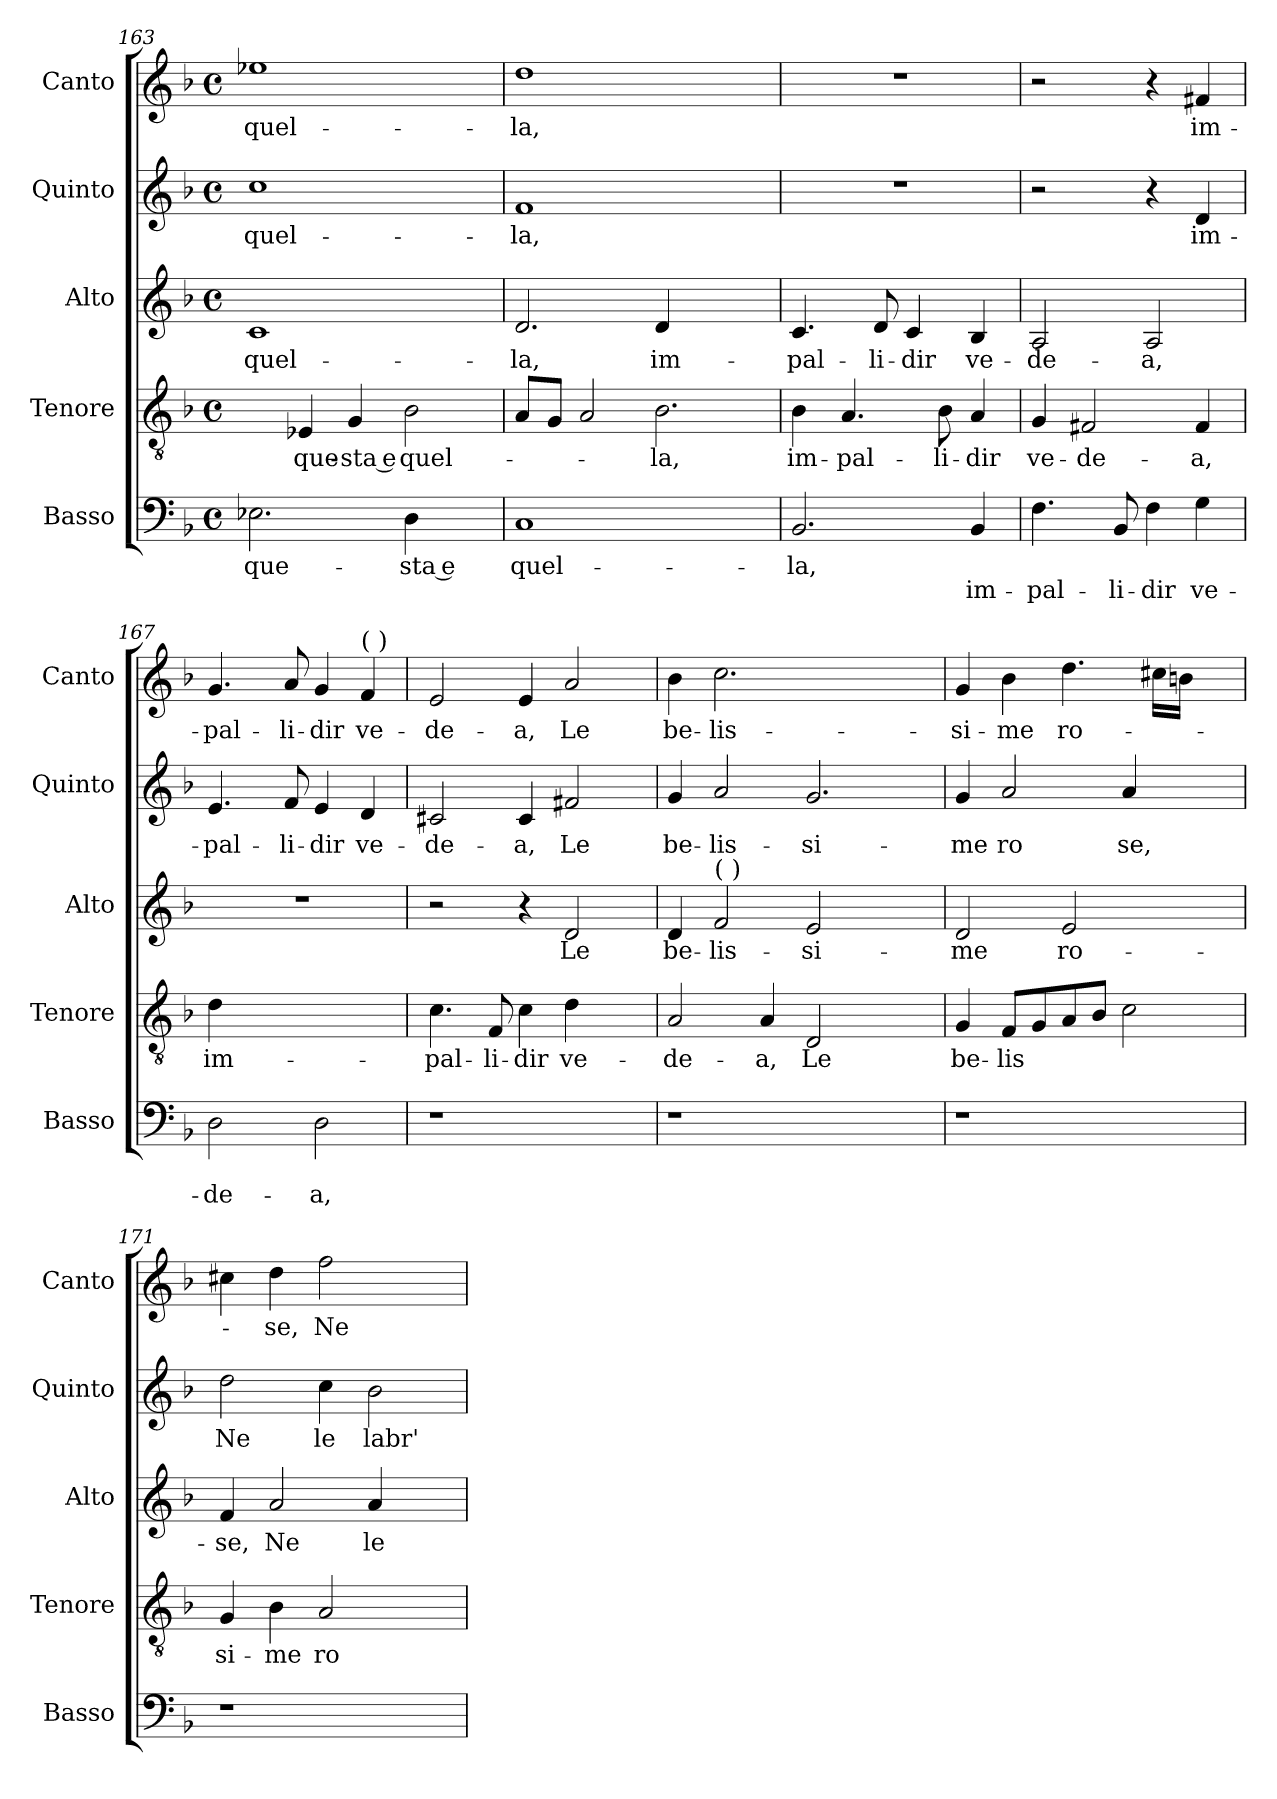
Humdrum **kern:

**kern	**text	**text	**kern	**text	**kern	**text	**kern	**text	**kern	**text
*part5	*part5	*part5	*part4	*part4	*part3	*part3	*part2	*part2	*part1	*part1
*staff5	*staff5	*staff5	*staff4	*staff4	*staff3	*staff3	*staff2	*staff2	*staff1	*staff1
*I"Basso	*	*	*I"Tenore	*	*I"Alto	*	*I"Quinto	*	*I"Canto	*
*I'Basso	*	*	*I'Tenore	*	*I'Alto	*	*I'Quinto	*	*I'Canto	*
!!LO:PB:g=z
*clefF4	*	*	*clefGv2	*	*clefG2	*	*clefG2	*	*clefG2	*
*k[b-]	*	*	*k[b-]	*	*k[b-]	*	*k[b-]	*	*k[b-]	*
*F:	*	*	*F:	*	*F:	*	*F:	*	*F:	*
*M4/4	*	*	*M4/4	*	*M4/4	*	*M4/4	*	*M4/4	*
*met(c)	*	*	*met(c)	*	*met(c)	*	*met(c)	*	*met(c)	*
=163	=163	=163	=163	=163	=163	=163	=163	=163	=163	=163
!	!LO:LY:b	!	!	!LO:LY:b	!	!LO:LY:b	!	!LO:LY:b	!	!LO:LY:b
2.E-X\	que-	.	4G/yy]	__	1c	quel-	1cc	quel-	1ee-X	quel-
!	!	!	!	!LO:LY:b	!	!	!	!	!	!
.	.	.	4E-X/	que-	.	.	.	.	.	.
!	!	!	!	!LO:LY:b	!	!	!	!	!	!
.	.	.	4G/	-sta e	.	.	.	.	.	.
!	!LO:LY:b	!	!	!LO:LY:b	!	!	!	!	!	!
4D\	-sta e	.	2B-\	quel-	.	.	.	.	.	.
4ryy	.	.	.	.	4ryy	.	4ryy	.	4ryy	.
=164	=164	=164	=164	=164	=164	=164	=164	=164	=164	=164
!	!LO:LY:b	!	!	!	!	!LO:LY:b	!	!LO:LY:b	!	!LO:LY:b
1C	quel-	.	8A/L	.	2.d/	-la,	1f	-la,	1dd	-la,
.	.	.	8G/J	.	.	.	.	.	.	.
.	.	.	2A/	.	.	.	.	.	.	.
!	!	!	!	!LO:LY:b	!	!LO:LY:b	!	!	!	!
.	.	.	2.B-\	-la,	4d/	im-	.	.	.	.
2ryy	.	.	.	.	2ryy	.	2ryy	.	2ryy	.
=165	=165	=165	=165	=165	=165	=165	=165	=165	=165	=165
!	!LO:LY:b	!	!	!LO:LY:b	!	!LO:LY:b	!	!	!	!
2.BB-/	-la,	.	4B-\	im-	4.c/	-pal-	1r	.	1r	.
!	!	!	!	!LO:LY:b	!	!	!	!	!	!
.	.	.	4.A/	-pal-	.	.	.	.	.	.
!	!	!	!	!	!	!LO:LY:b	!	!	!	!
.	.	.	.	.	8d/	-li-	.	.	.	.
!	!	!	!	!	!	!LO:LY:b	!	!	!	!
.	.	.	.	.	4c/	-dir	.	.	.	.
!	!	!	!	!LO:LY:b	!	!	!	!	!	!
.	.	.	8B-\	-li-	.	.	.	.	.	.
!	!	!LO:LY:b	!	!LO:LY:b	!	!LO:LY:b	!	!	!	!
4BB-/	.	im-	4A/	-dir	4B-/	ve-	.	.	.	.
=166	=166	=166	=166	=166	=166	=166	=166	=166	=166	=166
!	!	!LO:LY:b	!	!LO:LY:b	!	!LO:LY:b	!	!	!	!
4.F\	.	-pal-	4G/	ve-	2A/	-de-	2r	.	2r	.
!	!	!	!	!LO:LY:b	!	!	!	!	!	!
.	.	.	2F#X/	-de-	.	.	.	.	.	.
!	!	!LO:LY:b	!	!	!	!	!	!	!	!
8BB-/	.	-li-	.	.	.	.	.	.	.	.
!	!	!LO:LY:b	!	!	!	!LO:LY:b	!	!	!	!
4F\	.	-dir	.	.	2A/	-a,	4r	.	4r	.
!	!	!LO:LY:b	!	!LO:LY:b	!	!	!	!LO:LY:b	!	!LO:LY:b
4G\	.	ve-	4F#/	-a,	.	.	4d/	im-	4f#X/	im-
!!LO:LB:g=z
=167	=167	=167	=167	=167	=167	=167	=167	=167	=167	=167
!	!	!LO:LY:b	!	!LO:LY:b	!	!	!	!LO:LY:b	!	!LO:LY:b
*	*	*	*	*	*	*	*	*	*^	*
2D\	.	-de-	4d\	im-	1r	.	4.e/	-pal-	4.g/	1ryy	-pal-
.	.	.	2.ryy	.	.	.	.	.	.	.	.
!	!	!	!	!	!	!	!	!LO:LY:b	!	!	!LO:LY:b
.	.	.	.	.	.	.	8f/	-li-	8a/	.	-li-
!	!	!LO:LY:b	!	!	!	!	!	!LO:LY:b	!	!	!LO:LY:b
2D\	.	-a,	.	.	.	.	4e/	-dir	4g/	.	-dir
!	!	!	!	!	!	!	!	!	!LO:TX:a:t=(  )	!	!
!	!	!	!	!	!	!	!	!LO:LY:b	!	!	!LO:LY:b
.	.	.	.	.	.	.	4d/	ve-	4f/	.	ve-
!!LO:PB:g=z	!!
=168	=168	=168	=168	=168	=168	=168	=168	=168	=168	=168	=168
!	!	!	!	!LO:LY:b	!	!	!	!LO:LY:b	!	!	!LO:LY:b
1r	.	.	4.c\	-pal-	2r	.	2c#X/	-de-	2e/	2ryy	-de-
!	!	!	!	!LO:LY:b	!	!	!	!	!	!	!
.	.	.	8F/	-li-	.	.	.	.	.	.	.
!	!	!	!	!LO:LY:b	!	!	!	!LO:LY:b	!	!	!LO:LY:b
.	.	.	4c\	-dir	4r	.	4c#/	-a,	4e/	4ryy	-a,
!	!	!	!	!LO:LY:b	!	!LO:LY:b	!	!LO:LY:b	!	!	!LO:LY:b
.	.	.	4d\	ve-	2d/	Le	2f#X/	Le	2a/	4ryy	Le
4ryy	.	.	4ryy	.	.	.	.	.	.	4ryy	.
=169	=169	=169	=169	=169	=169	=169	=169	=169	=169	=169	=169
!	!	!	!	!LO:LY:b	!	!LO:LY:b	!	!LO:LY:b	!	!	!LO:LY:b
1r	.	.	2A/	-de-	4d/	be-	4g/	be-	4b-\	1ryy	be-
!	!	!	!	!	!LO:TX:a:t=(  )	!	!	!	!	!	!
!	!	!	!	!	!	!LO:LY:b	!	!LO:LY:b	!	!	!LO:LY:b
.	.	.	.	.	2f/	-lis-	2a/	-lis-	2.cc\	.	-lis-
!	!	!	!	!LO:LY:b	!	!	!	!	!	!	!
.	.	.	4A/	-a,	.	.	.	.	.	.	.
!	!	!	!	!LO:LY:b	!	!LO:LY:b	!	!LO:LY:b	!	!	!
.	.	.	2D/	Le	2e/	-si-	2.g/	-si-	.	.	.
2ryy	.	.	.	.	.	.	.	.	2ryy	2ryy	.
.	.	.	4ryy	.	4ryy	.	.	.	.	.	.
=170	=170	=170	=170	=170	=170	=170	=170	=170	=170	=170	=170
!	!	!	!	!LO:LY:b	!	!LO:LY:b	!	!LO:LY:b	!	!	!LO:LY:b
1r	.	.	4G/	be-	2d/	-me	4g/	-me	4g/	1ryy	-si-
!	!	!	!	!LO:LY:b	!	!	!	!LO:LY:b	!	!	!LO:LY:b
.	.	.	8F/L	-lis	.	.	2a/	ro	4b-\	.	-me
.	.	.	8G/	.	.	.	.	.	.	.	.
!	!	!	!	!	!	!LO:LY:b	!	!	!	!	!LO:LY:b
.	.	.	8A/	.	2e/	ro-	.	.	4.dd\	.	ro-
.	.	.	8B-/J	.	.	.	.	.	.	.	.
!	!	!	!	!	!	!	!	!LO:LY:b	!	!	!
.	.	.	2c\	.	.	.	4a/	se,	.	.	.
.	.	.	.	.	.	.	.	.	16cc#X\LL	.	.
.	.	.	.	.	.	.	.	.	16bn\JJ	.	.
4ryy	.	.	.	.	4ryy	.	4ryy	.	4ryy	4ryy	.
=171	=171	=171	=171	=171	=171	=171	=171	=171	=171	=171	=171
!	!	!	!	!LO:LY:b	!	!LO:LY:b	!	!LO:LY:b	!	!	!
1r	.	.	4G/	si-	4f/	-se,	2dd\	Ne	4cc#X\	2ryy	.
!	!	!	!	!LO:LY:b	!	!LO:LY:b	!	!	!	!	!LO:LY:b
.	.	.	4B-\	-me	2a/	Ne	.	.	4dd\	.	-se,
!	!	!	!	!LO:LY:b	!	!	!	!LO:LY:b	!	!	!LO:LY:b
.	.	.	2A/	ro-	.	.	4cc\	le	2ff\	4ryy	Ne
!	!	!	!	!	!	!LO:LY:b	!	!LO:LY:b	!	!	!
.	.	.	.	.	4a/	le	2b-\	labr'	.	4ryy	.
4ryy	.	.	4ryy	.	4ryy	.	.	.	4ryy	4ryy	.
*	*	*	*	*	*	*	*	*	*v	*v	*
=	=	=	=	=	=	=	=	=	=	=
*-	*-	*-	*-	*-	*-	*-	*-	*-	*-	*-
